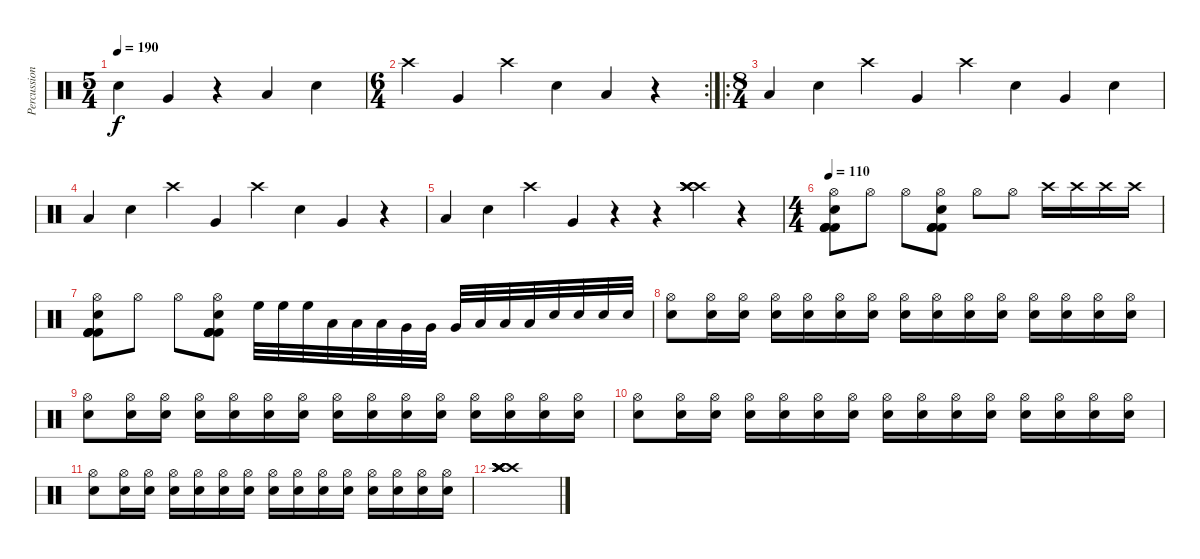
\track ("Percussion" "Percussion") {instrument percussion}
\staff {score}
\articulation defaults
\ts (5 4)
\tempo 190
\clef neutral
\ks c "Snare (hit) 2".4{dy f} "Very Low Tom (hit)".4
r.4 "Low Floor Tom (hit)".4 "Snare (hit) 2".4 |
\rc 2
\ts (6 4)
"Crash high (hit)".4 "Very Low Tom (hit)".4 "Crash high (hit)".4 "Snare (hit) 2".4 "Low Floor Tom (hit)".4 r.4 |
\ro
\ts (8 4)
"Low Floor Tom (hit)".4 "Snare (hit) 2".4 "Crash high (hit)".4 "Very Low Tom (hit)".4 "Crash high (hit)".4 "Snare (hit) 2".4 "Very Low Tom (hit)".4 "Snare (hit) 2".4 |
"Low Floor Tom (hit)".4 "Snare (hit) 2".4 "Crash high (hit)".4 "Very Low Tom (hit)".4 "Crash high (hit)".4 "Snare (hit) 2".4 "Very Low Tom (hit)".4 r.4 |
"Low Floor Tom (hit)".4 "Snare (hit) 2".4 "Crash high (hit)".4 "Very Low Tom (hit)".4 r.4 r.4 ("Crash high (hit)" "Crash high (hit)" "Crash high (hit)" "Crash high (hit)").4 r.4 |
\ts (4 4)
\tempo 110
("Electric Snare (hit)" "Hi-Hat (open)" "Kick (hit) 2" "Kick (hit) 2" "Kick (hit) 2" "Kick (hit) 2").8 "Hi-Hat (open)".8 "Hi-Hat (open)".8 ("Electric Snare (hit)" "Hi-Hat (open)" "Kick (hit) 2" "Kick (hit) 2" "Kick (hit) 2" "Kick (hit) 2").8 "Hi-Hat (open)".8 "Hi-Hat (open)".8 "Crash high (hit)".16 "Crash high (hit)".16 "Crash high (hit)".16 "Crash high (hit)".16 |
("Electric Snare (hit)" "Hi-Hat (open)" "Kick (hit) 2" "Kick (hit) 2" "Kick (hit) 2" "Kick (hit) 2").8 "Hi-Hat (open)".8 "Hi-Hat (open)".8 ("Electric Snare (hit)" "Hi-Hat (open)" "Kick (hit) 2" "Kick (hit) 2" "Kick (hit) 2" "Kick (hit) 2").8 "High Floor Tom (hit)".32 "High Floor Tom (hit)".32 "High Floor Tom (hit)".32 "Low Tom (hit)".32 "Low Tom (hit)".32 "Low Tom (hit)".32 "Very Low Tom (hit)".32 "Very Low Tom (hit)".32 "Very Low Tom (hit)".32 "Low Floor Tom (hit)".32 "Low Floor Tom (hit)".32 "Low Floor Tom (hit)".32 "Electric Snare (hit)".32 "Electric Snare (hit)".32 "Electric Snare (hit)".32 "Snare (hit) 2".32 |
("Snare (hit) 2" "Hi-Hat (open)").8 ("Snare (hit) 2" "Hi-Hat (open)").16 ("Snare (hit) 2" "Hi-Hat (open)").16 ("Snare (hit) 2" "Hi-Hat (open)").16 ("Snare (hit) 2" "Hi-Hat (open)").16 ("Snare (hit) 2" "Hi-Hat (open)").16 ("Snare (hit) 2" "Hi-Hat (open)").16 ("Snare (hit) 2" "Hi-Hat (open)").16 ("Snare (hit) 2" "Hi-Hat (open)").16 ("Snare (hit) 2" "Hi-Hat (open)").16 ("Snare (hit) 2" "Hi-Hat (open)").16 ("Snare (hit) 2" "Hi-Hat (open)").16 ("Snare (hit) 2" "Hi-Hat (open)").16 ("Snare (hit) 2" "Hi-Hat (open)").16 ("Snare (hit) 2" "Hi-Hat (open)").16 |
("Snare (hit) 2" "Hi-Hat (open)").8 ("Snare (hit) 2" "Hi-Hat (open)").16 ("Snare (hit) 2" "Hi-Hat (open)").16 ("Snare (hit) 2" "Hi-Hat (open)").16 ("Snare (hit) 2" "Hi-Hat (open)").16 ("Snare (hit) 2" "Hi-Hat (open)").16 ("Snare (hit) 2" "Hi-Hat (open)").16 ("Snare (hit) 2" "Hi-Hat (open)").16 ("Snare (hit) 2" "Hi-Hat (open)").16 ("Snare (hit) 2" "Hi-Hat (open)").16 ("Snare (hit) 2" "Hi-Hat (open)").16 ("Snare (hit) 2" "Hi-Hat (open)").16 ("Snare (hit) 2" "Hi-Hat (open)").16 ("Snare (hit) 2" "Hi-Hat (open)").16 ("Snare (hit) 2" "Hi-Hat (open)").16 |
("Snare (hit) 2" "Hi-Hat (open)").8 ("Snare (hit) 2" "Hi-Hat (open)").16 ("Snare (hit) 2" "Hi-Hat (open)").16 ("Snare (hit) 2" "Hi-Hat (open)").16 ("Snare (hit) 2" "Hi-Hat (open)").16 ("Snare (hit) 2" "Hi-Hat (open)").16 ("Snare (hit) 2" "Hi-Hat (open)").16 ("Snare (hit) 2" "Hi-Hat (open)").16 ("Snare (hit) 2" "Hi-Hat (open)").16 ("Snare (hit) 2" "Hi-Hat (open)").16 ("Snare (hit) 2" "Hi-Hat (open)").16 ("Snare (hit) 2" "Hi-Hat (open)").16 ("Snare (hit) 2" "Hi-Hat (open)").16 ("Snare (hit) 2" "Hi-Hat (open)").16 ("Snare (hit) 2" "Hi-Hat (open)").16 |
("Snare (hit) 2" "Hi-Hat (open)").8 ("Snare (hit) 2" "Hi-Hat (open)").16 ("Snare (hit) 2" "Hi-Hat (open)").16 ("Snare (hit) 2" "Hi-Hat (open)").16 ("Snare (hit) 2" "Hi-Hat (open)").16 ("Snare (hit) 2" "Hi-Hat (open)").16 ("Snare (hit) 2" "Hi-Hat (open)").16 ("Snare (hit) 2" "Hi-Hat (open)").16 ("Snare (hit) 2" "Hi-Hat (open)").16 ("Snare (hit) 2" "Hi-Hat (open)").16 ("Snare (hit) 2" "Hi-Hat (open)").16 ("Snare (hit) 2" "Hi-Hat (open)").16 ("Snare (hit) 2" "Hi-Hat (open)").16 ("Snare (hit) 2" "Hi-Hat (open)").16 ("Snare (hit) 2" "Hi-Hat (open)").16 |
("Crash high (hit)" "Crash high (hit)" "Crash high (hit)" "Crash high (hit)" "Crash high (hit)" "Crash high (hit)").1
